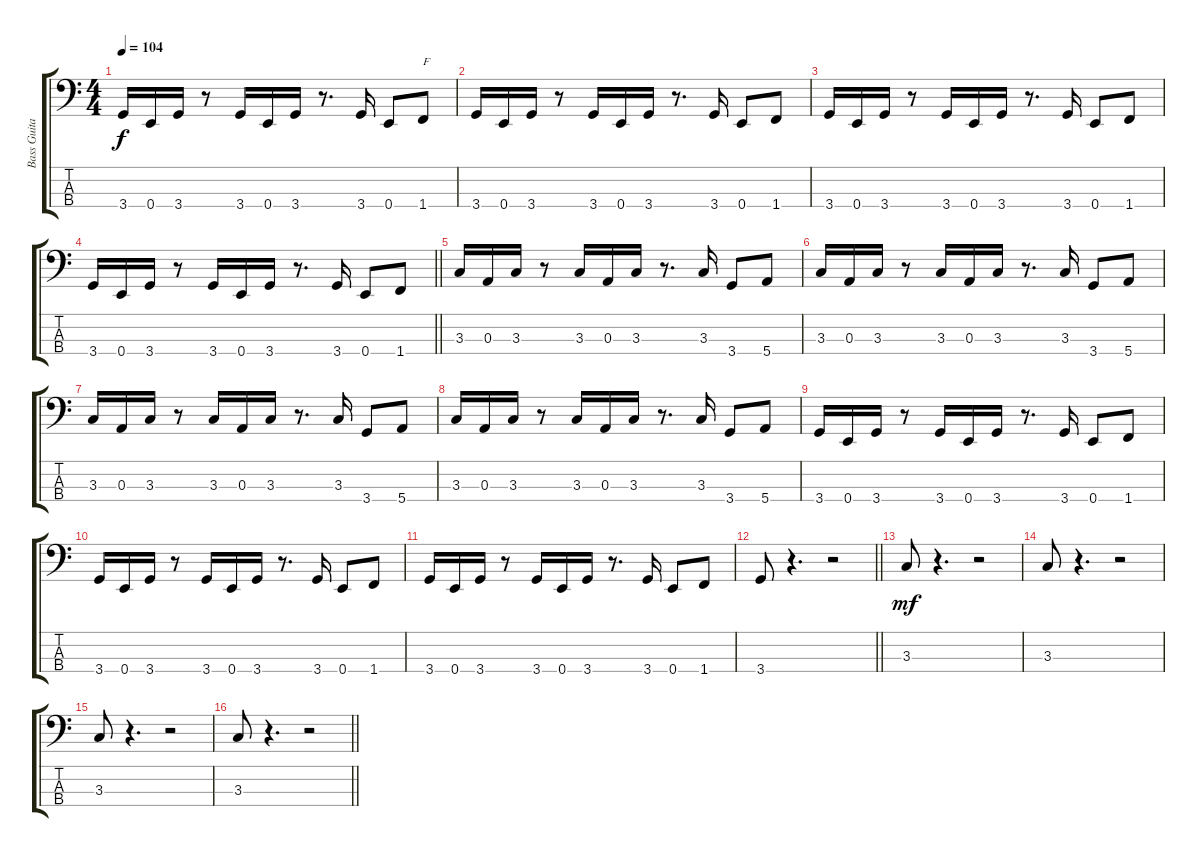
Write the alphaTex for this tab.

\track ("Bass Guitar" "Bass Guita") {instrument electricbassfinger}
\staff {score tabs}
\tuning (G2 D2 A1 E1) {hide}
\ts (4 4)
\tempo 104
\clef f4
\ks c
3.4.16{dy f} 0.4.16 3.4.16 r.8 3.4.16 0.4.16 3.4.16 r.8{d} 3.4.16 0.4.8 1.4.8{txt "F"} |
3.4.16 0.4.16 3.4.16 r.8 3.4.16 0.4.16 3.4.16 r.8{d} 3.4.16 0.4.8 1.4.8 |
3.4.16 0.4.16 3.4.16 r.8 3.4.16 0.4.16 3.4.16 r.8{d} 3.4.16 0.4.8 1.4.8 |
\barLineRight lightlight
3.4.16 0.4.16 3.4.16 r.8 3.4.16 0.4.16 3.4.16 r.8{d} 3.4.16 0.4.8 1.4.8 |
3.3.16 0.3.16 3.3.16 r.8 3.3.16 0.3.16 3.3.16 r.8{d} 3.3.16 3.4.8 5.4.8 |
3.3.16 0.3.16 3.3.16 r.8 3.3.16 0.3.16 3.3.16 r.8{d} 3.3.16 3.4.8 5.4.8 |
3.3.16 0.3.16 3.3.16 r.8 3.3.16 0.3.16 3.3.16 r.8{d} 3.3.16 3.4.8 5.4.8 |
3.3.16 0.3.16 3.3.16 r.8 3.3.16 0.3.16 3.3.16 r.8{d} 3.3.16 3.4.8 5.4.8 |
3.4.16 0.4.16 3.4.16 r.8 3.4.16 0.4.16 3.4.16 r.8{d} 3.4.16 0.4.8 1.4.8 |
3.4.16 0.4.16 3.4.16 r.8 3.4.16 0.4.16 3.4.16 r.8{d} 3.4.16 0.4.8 1.4.8 |
3.4.16 0.4.16 3.4.16 r.8 3.4.16 0.4.16 3.4.16 r.8{d} 3.4.16 0.4.8 1.4.8 |
\barLineRight lightlight
3.4.8 r.4{d} r.2 |
3.3.8{dy mf} r.4{d} r.2 |
3.3.8 r.4{d} r.2 |
3.3.8 r.4{d} r.2 |
\barLineRight lightlight
3.3.8 r.4{d} r.2
